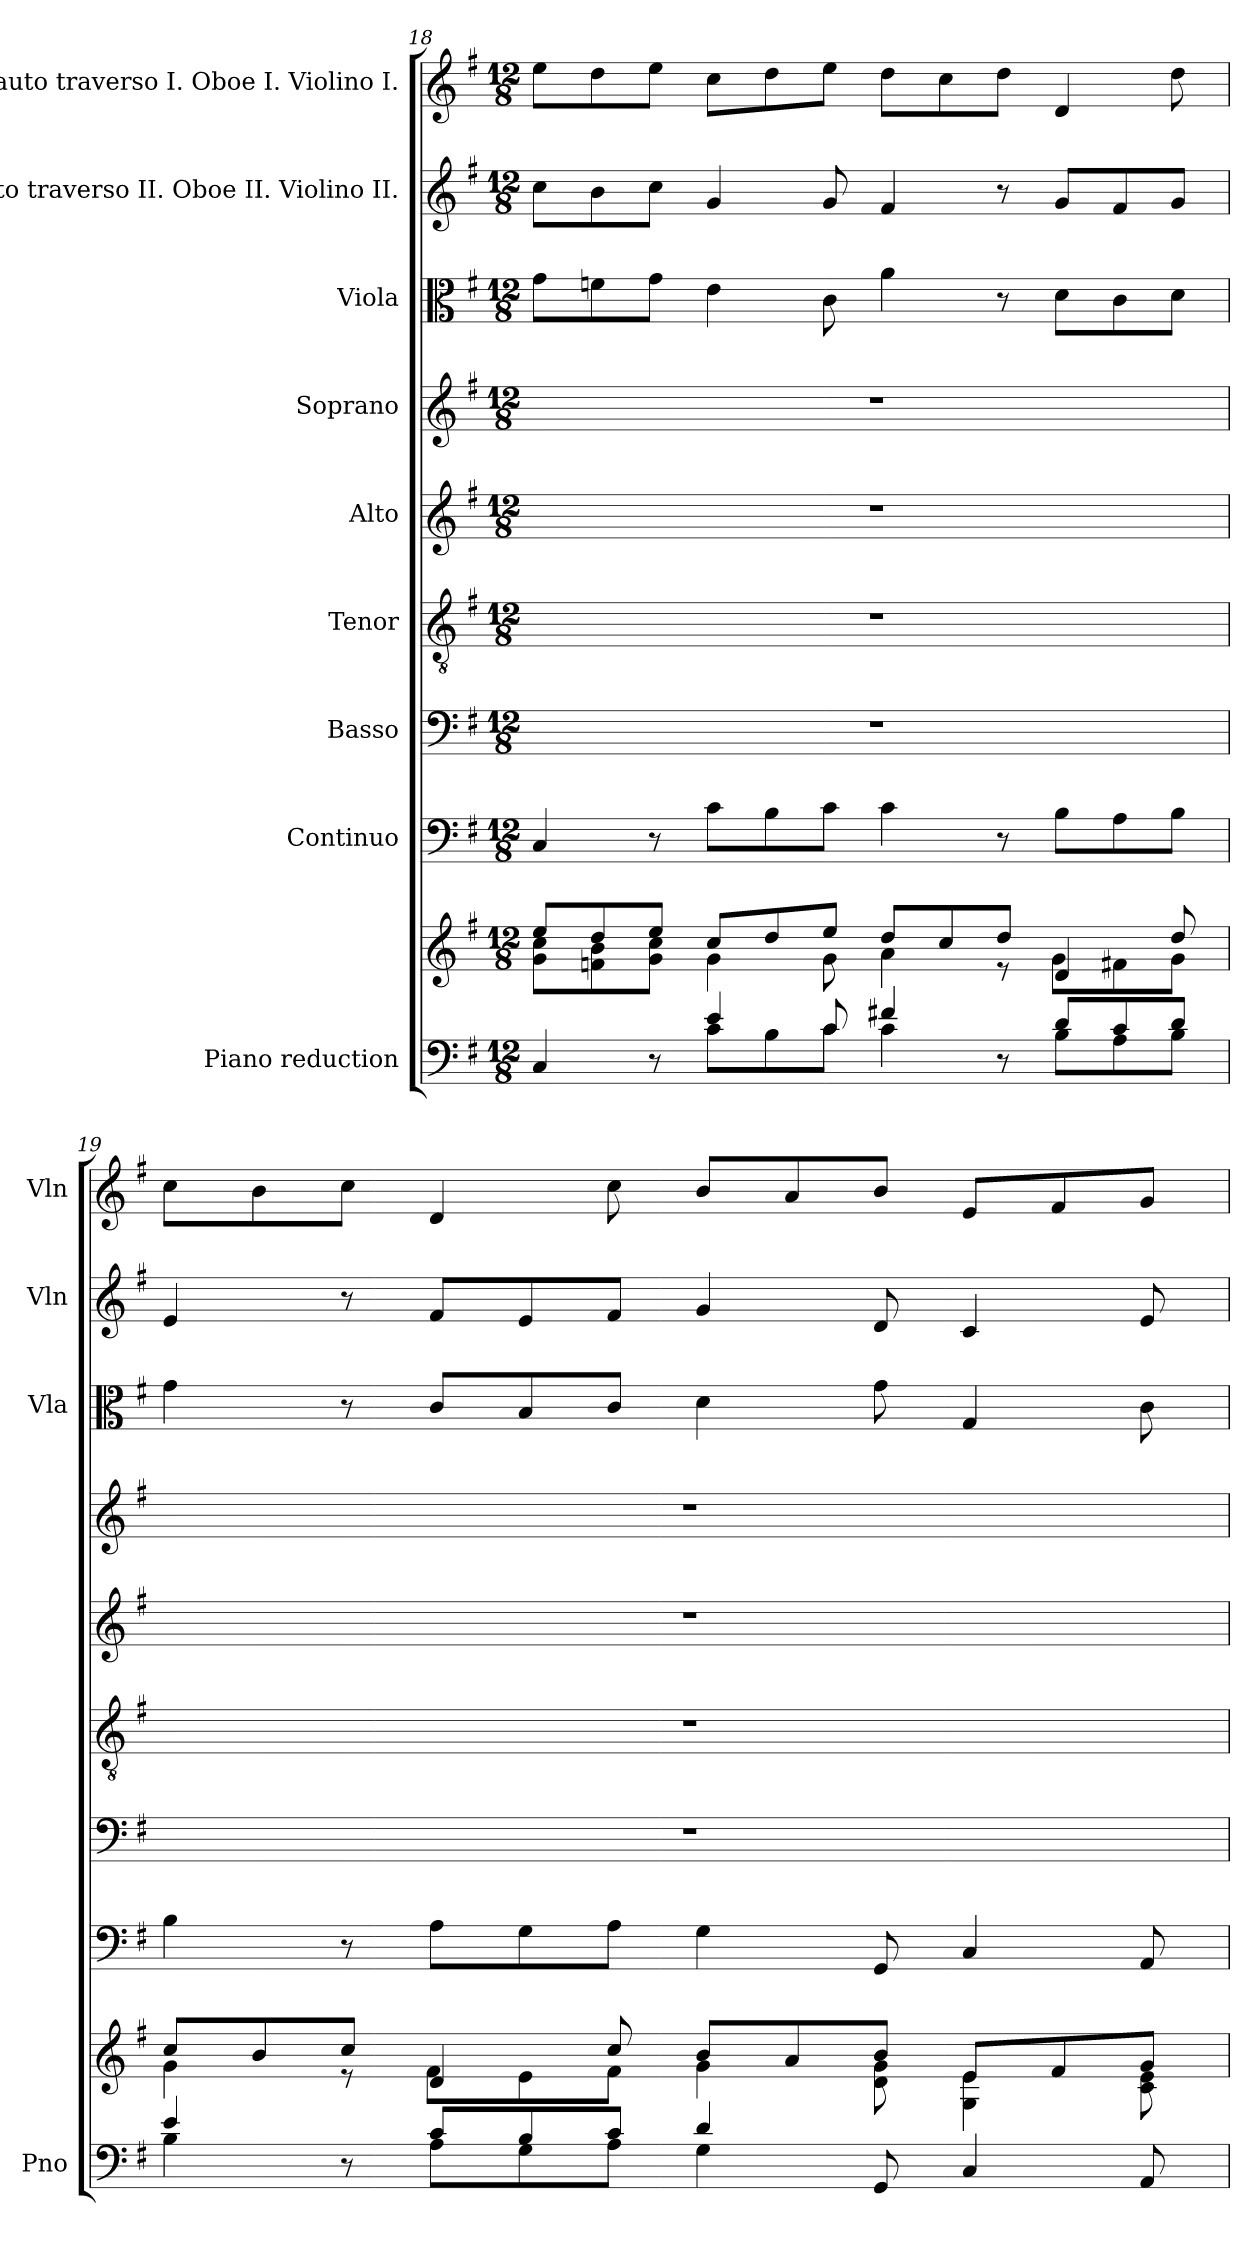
**kern	**kern	**kern	**kern	**kern	**kern	**kern	**kern	**kern	**kern
*part9	*part9	*part8	*part7	*part6	*part5	*part4	*part3	*part2	*part1
*staff10	*staff9	*staff8	*staff7	*staff6	*staff5	*staff4	*staff3	*staff2	*staff1
*I"Piano reduction	*	*I"Continuo	*I"Basso	*I"Tenor	*I"Alto	*I"Soprano	*I"Viola	*I"Flauto traverso II. Oboe II. Violino II.	*I"Flauto traverso I. Oboe I. Violino I.
*I'Pno	*	*	*	*	*	*	*I'Vla	*I'Vln	*I'Vln
*clefF4	*clefG2	*clefF4	*clefF4	*clefGv2	*clefG2	*clefG2	*clefC3	*clefG2	*clefG2
*k[f#]	*k[f#]	*k[f#]	*k[f#]	*k[f#]	*k[f#]	*k[f#]	*k[f#]	*k[f#]	*k[f#]
*M12/8	*M12/8	*M12/8	*M12/8	*M12/8	*M12/8	*M12/8	*M12/8	*M12/8	*M12/8
=18	=18	=18	=18	=18	=18	=18	=18	=18	=18
*^	*^	*	*	*	*	*	*	*	*
4C/	4ryy	8ee/L	8g\ 8cc\L	4C/	1.r	1.r	1.r	1.r	8g\L	8cc\L	8ee\L
.	.	8dd/	8fn\ 8b\	.	.	.	.	.	8fn\	8b\	8dd\
8r	8ryy	8ee/J	8g\ 8cc\J	8r	.	.	.	.	8g\J	8cc\J	8ee\J
4e/	8c\L	8cc/L	4g\	8c\L	.	.	.	.	4e\	4g/	8cc\L
.	8B\	8dd/	.	8B\	.	.	.	.	.	.	8dd\
8c/	8c\J	8ee/J	8g\	8c\J	.	.	.	.	8c\	8g/	8ee\J
4f#X/	4c\	8dd/L	4a\	4c\	.	.	.	.	4a\	4f#/	8dd\L
.	.	8cc/	.	.	.	.	.	.	.	.	8cc\
8r	8ryy	8dd/J	8r	8r	.	.	.	.	8r	8r	8dd\J
8d/L	8B\L	4d/	8g\L	8B\L	.	.	.	.	8d\L	8g/L	4d/
8c/	8A\	.	8f#X\	8A\	.	.	.	.	8c\	8f#/	.
8d/J	8B\J	8dd/	8g\J	8B\J	.	.	.	.	8d\J	8g/J	8dd\
!!LO:PB:g=z
=19	=19	=19	=19	=19	=19	=19	=19	=19	=19	=19	=19
4e/	4B\	8cc/L	4g\	4B\	1.r	1.r	1.r	1.r	4g\	4e/	8cc\L
.	.	8b/	.	.	.	.	.	.	.	.	8b\
8r	8ryy	8cc/J	8r	8r	.	.	.	.	8r	8r	8cc\J
8c/L	8A\L	4d/	8f#\L	8A\L	.	.	.	.	8c/L	8f#/L	4d/
8B/	8G\	.	8e\	8G\	.	.	.	.	8B/	8e/	.
8c/J	8A\J	8cc/	8f#\J	8A\J	.	.	.	.	8c/J	8f#/J	8cc\
4d/	4G\	8b/L	4g\	4G\	.	.	.	.	4d\	4g/	8b/L
.	.	8a/	.	.	.	.	.	.	.	.	8a/
8GG/	8ryy	8b/J	8d\ 8g\	8GG/	.	.	.	.	8g\	8d/	8b/J
4C/	4.ryy	8e/L	4G\ 4e\	4C/	.	.	.	.	4G/	4c/	8e/L
.	.	8f#/	.	.	.	.	.	.	.	.	8f#/
8AA/	.	8g/J	8c\ 8e\	8AA/	.	.	.	.	8c\	8e/	8g/J
*v	*v	*	*	*	*	*	*	*	*	*	*
*	*v	*v	*	*	*	*	*	*	*	*
=	=	=	=	=	=	=	=	=	=
*-	*-	*-	*-	*-	*-	*-	*-	*-	*-
